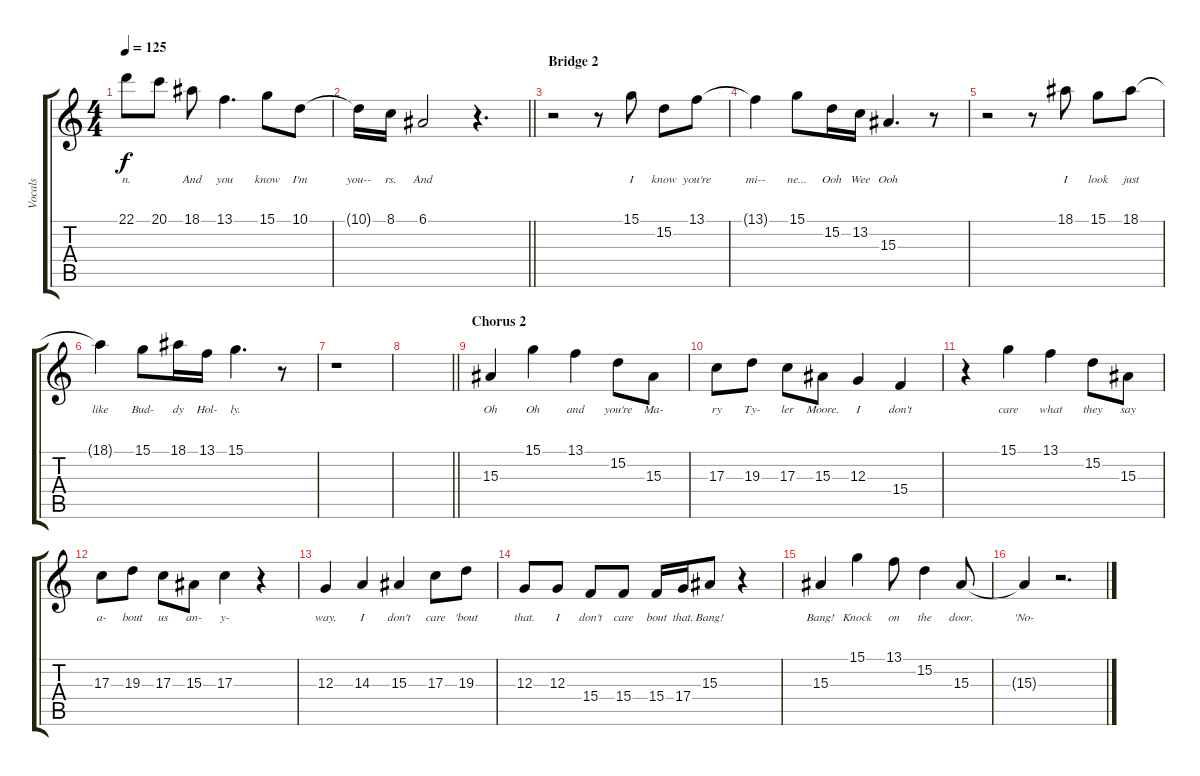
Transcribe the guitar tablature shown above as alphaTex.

\track ("Vocals" "Vocals") {instrument lead2sawtooth}
\staff {score tabs}
\tuning (E4 B3 G3 D3 A2 E2) {hide}
\ts (4 4)
\tempo 125
\clef g2
\ks c
22.1.8{lyrics (0 "n.") lyrics (1 "") lyrics (2 "") lyrics (3 "") lyrics (4 "") dy f} 20.1.8{lyrics (0 "") lyrics (1 "") lyrics (2 "") lyrics (3 "") lyrics (4 "")} 18.1.8{lyrics (0 "And") lyrics (1 "") lyrics (2 "") lyrics (3 "") lyrics (4 "")} 13.1.4{d lyrics (0 "you") lyrics (1 "") lyrics (2 "") lyrics (3 "") lyrics (4 "")} 15.1.8{lyrics (0 "know") lyrics (1 "") lyrics (2 "") lyrics (3 "") lyrics (4 "")} 10.1.8{lyrics (0 "I'm") lyrics (1 "") lyrics (2 "") lyrics (3 "") lyrics (4 "")} |
\barLineRight lightlight
10.1{t}.16{lyrics (0 "you--") lyrics (1 "") lyrics (2 "") lyrics (3 "") lyrics (4 "")} 8.1.16{lyrics (0 "rs.") lyrics (1 "") lyrics (2 "") lyrics (3 "") lyrics (4 "")} 6.1.2{lyrics (0 "And") lyrics (1 "") lyrics (2 "") lyrics (3 "") lyrics (4 "")} r.4{d} |
\section ("" "Bridge 2")
r.2 r.8 15.1.8{lyrics (0 "I") lyrics (1 "") lyrics (2 "") lyrics (3 "") lyrics (4 "")} 15.2.8{lyrics (0 "know") lyrics (1 "") lyrics (2 "") lyrics (3 "") lyrics (4 "")} 13.1.8{lyrics (0 "you're") lyrics (1 "") lyrics (2 "") lyrics (3 "") lyrics (4 "")} |
13.1{t}.4{lyrics (0 "mi--") lyrics (1 "") lyrics (2 "") lyrics (3 "") lyrics (4 "")} 15.1.8{lyrics (0 "ne...") lyrics (1 "") lyrics (2 "") lyrics (3 "") lyrics (4 "")} 15.2.16{lyrics (0 "Ooh") lyrics (1 "") lyrics (2 "") lyrics (3 "") lyrics (4 "")} 13.2.16{lyrics (0 "Wee") lyrics (1 "") lyrics (2 "") lyrics (3 "") lyrics (4 "")} 15.3.4{d lyrics (0 "Ooh") lyrics (1 "") lyrics (2 "") lyrics (3 "") lyrics (4 "")} r.8 |
r.2 r.8 18.1.8{lyrics (0 "I") lyrics (1 "") lyrics (2 "") lyrics (3 "") lyrics (4 "")} 15.1.8{lyrics (0 "look") lyrics (1 "") lyrics (2 "") lyrics (3 "") lyrics (4 "")} 18.1.8{lyrics (0 "just") lyrics (1 "") lyrics (2 "") lyrics (3 "") lyrics (4 "")} |
18.1{t}.4{lyrics (0 "like") lyrics (1 "") lyrics (2 "") lyrics (3 "") lyrics (4 "")} 15.1.8{lyrics (0 "Bud-") lyrics (1 "") lyrics (2 "") lyrics (3 "") lyrics (4 "")} 18.1.16{lyrics (0 "dy") lyrics (1 "") lyrics (2 "") lyrics (3 "") lyrics (4 "")} 13.1.16{lyrics (0 "Hol-") lyrics (1 "") lyrics (2 "") lyrics (3 "") lyrics (4 "")} 15.1.4{d lyrics (0 "ly.") lyrics (1 "") lyrics (2 "") lyrics (3 "") lyrics (4 "")} r.8 |
r.1 |
\barLineRight lightlight
|
\section ("" "Chorus 2")
15.3.4{lyrics (0 "Oh") lyrics (1 "") lyrics (2 "") lyrics (3 "") lyrics (4 "")} 15.1.4{lyrics (0 "Oh") lyrics (1 "") lyrics (2 "") lyrics (3 "") lyrics (4 "")} 13.1.4{lyrics (0 "and") lyrics (1 "") lyrics (2 "") lyrics (3 "") lyrics (4 "")} 15.2.8{lyrics (0 "you're") lyrics (1 "") lyrics (2 "") lyrics (3 "") lyrics (4 "")} 15.3.8{lyrics (0 "Ma-") lyrics (1 "") lyrics (2 "") lyrics (3 "") lyrics (4 "")} |
17.3.8{lyrics (0 "ry") lyrics (1 "") lyrics (2 "") lyrics (3 "") lyrics (4 "")} 19.3.8{lyrics (0 "Ty-") lyrics (1 "") lyrics (2 "") lyrics (3 "") lyrics (4 "")} 17.3.8{lyrics (0 "ler") lyrics (1 "") lyrics (2 "") lyrics (3 "") lyrics (4 "")} 15.3.8{lyrics (0 "Moore.") lyrics (1 "") lyrics (2 "") lyrics (3 "") lyrics (4 "")} 12.3.4{lyrics (0 "I") lyrics (1 "") lyrics (2 "") lyrics (3 "") lyrics (4 "")} 15.4.4{lyrics (0 "don't") lyrics (1 "") lyrics (2 "") lyrics (3 "") lyrics (4 "")} |
r.4 15.1.4{lyrics (0 "care") lyrics (1 "") lyrics (2 "") lyrics (3 "") lyrics (4 "")} 13.1.4{lyrics (0 "what") lyrics (1 "") lyrics (2 "") lyrics (3 "") lyrics (4 "")} 15.2.8{lyrics (0 "they") lyrics (1 "") lyrics (2 "") lyrics (3 "") lyrics (4 "")} 15.3.8{lyrics (0 "say") lyrics (1 "") lyrics (2 "") lyrics (3 "") lyrics (4 "")} |
17.3.8{lyrics (0 "a-") lyrics (1 "") lyrics (2 "") lyrics (3 "") lyrics (4 "")} 19.3.8{lyrics (0 "bout") lyrics (1 "") lyrics (2 "") lyrics (3 "") lyrics (4 "")} 17.3.8{lyrics (0 "us") lyrics (1 "") lyrics (2 "") lyrics (3 "") lyrics (4 "")} 15.3.8{lyrics (0 "an-") lyrics (1 "") lyrics (2 "") lyrics (3 "") lyrics (4 "")} 17.3.4{lyrics (0 "y-") lyrics (1 "") lyrics (2 "") lyrics (3 "") lyrics (4 "")} r.4 |
12.3.4{lyrics (0 "way.") lyrics (1 "") lyrics (2 "") lyrics (3 "") lyrics (4 "")} 14.3.4{lyrics (0 "I") lyrics (1 "") lyrics (2 "") lyrics (3 "") lyrics (4 "")} 15.3.4{lyrics (0 "don't") lyrics (1 "") lyrics (2 "") lyrics (3 "") lyrics (4 "")} 17.3.8{lyrics (0 "care") lyrics (1 "") lyrics (2 "") lyrics (3 "") lyrics (4 "")} 19.3.8{lyrics (0 "'bout") lyrics (1 "") lyrics (2 "") lyrics (3 "") lyrics (4 "")} |
12.3.8{lyrics (0 "that.") lyrics (1 "") lyrics (2 "") lyrics (3 "") lyrics (4 "")} 12.3.8{lyrics (0 "I") lyrics (1 "") lyrics (2 "") lyrics (3 "") lyrics (4 "")} 15.4.8{lyrics (0 "don't") lyrics (1 "") lyrics (2 "") lyrics (3 "") lyrics (4 "")} 15.4.8{lyrics (0 "care") lyrics (1 "") lyrics (2 "") lyrics (3 "") lyrics (4 "")} 15.4.16{lyrics (0 "bout") lyrics (1 "") lyrics (2 "") lyrics (3 "") lyrics (4 "")} 17.4.16{lyrics (0 "that.") lyrics (1 "") lyrics (2 "") lyrics (3 "") lyrics (4 "")} 15.3.8{lyrics (0 "Bang!") lyrics (1 "") lyrics (2 "") lyrics (3 "") lyrics (4 "")} r.4 |
15.3.4{lyrics (0 "Bang!") lyrics (1 "") lyrics (2 "") lyrics (3 "") lyrics (4 "")} 15.1.4{lyrics (0 "Knock") lyrics (1 "") lyrics (2 "") lyrics (3 "") lyrics (4 "")} 13.1.8{lyrics (0 "on") lyrics (1 "") lyrics (2 "") lyrics (3 "") lyrics (4 "")} 15.2.4{lyrics (0 "the") lyrics (1 "") lyrics (2 "") lyrics (3 "") lyrics (4 "")} 15.3.8{lyrics (0 "door.") lyrics (1 "") lyrics (2 "") lyrics (3 "") lyrics (4 "")} |
15.3{t}.4{lyrics (0 "'No-") lyrics (1 "") lyrics (2 "") lyrics (3 "") lyrics (4 "")} r.2{d}
